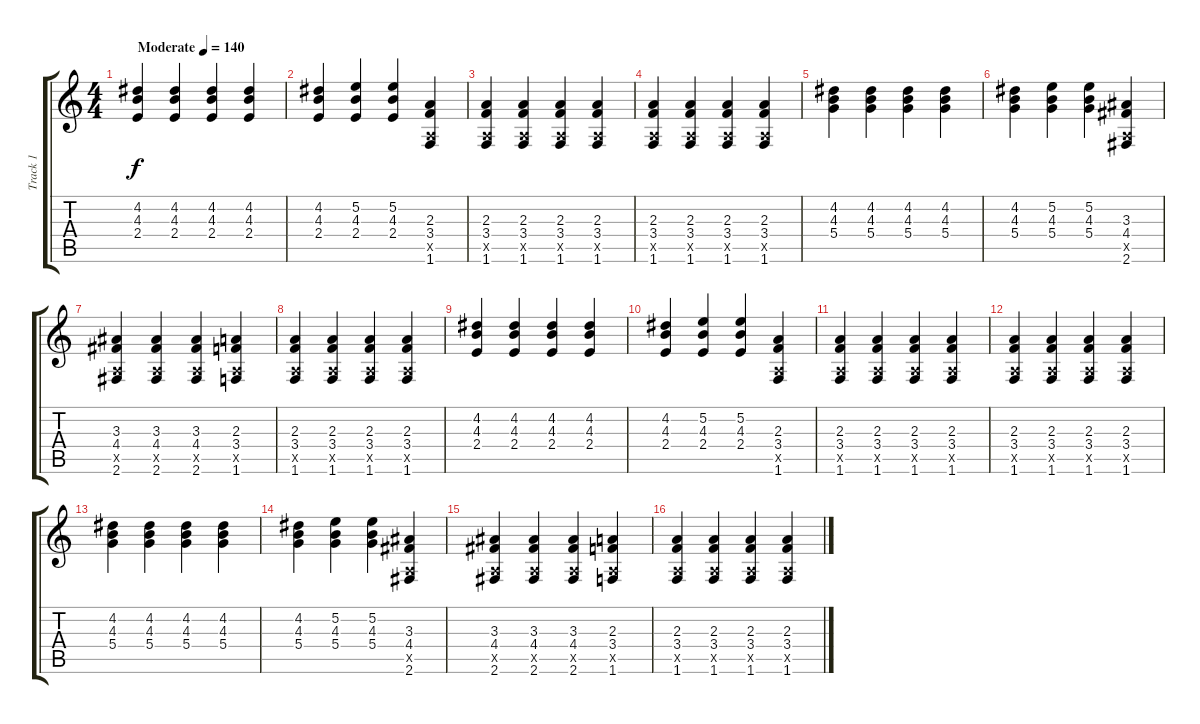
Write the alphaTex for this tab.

\track ("Track 1" "Track 1") {instrument acousticguitarnylon}
\staff {score tabs}
\tuning (E4 B3 G3 D3 A2 E2) {hide}
\ts (4 4)
\tempo (140 "Moderate")
\clef g2
\ks c
(4.2 4.3 2.4).4{dy f instrument acousticguitarnylon} (4.2 4.3 2.4).4 (4.2 4.3 2.4).4 (4.2 4.3 2.4).4 |
(4.2 4.3 2.4).4 (5.2 4.3 2.4).4 (5.2 4.3 2.4).4 (2.3 3.4 0.5{x} 1.6).4 |
(2.3 3.4 0.5{x} 1.6).4 (2.3 3.4 0.5{x} 1.6).4 (2.3 3.4 0.5{x} 1.6).4 (2.3 3.4 0.5{x} 1.6).4 |
(2.3 3.4 0.5{x} 1.6).4 (2.3 3.4 0.5{x} 1.6).4 (2.3 3.4 0.5{x} 1.6).4 (2.3 3.4 0.5{x} 1.6).4 |
(4.2 4.3 5.4).4 (4.2 4.3 5.4).4 (4.2 4.3 5.4).4 (4.2 4.3 5.4).4 |
(4.2 4.3 5.4).4 (5.2 4.3 5.4).4 (5.2 4.3 5.4).4 (3.3 4.4 0.5{x} 2.6).4 |
(3.3 4.4 0.5{x} 2.6).4 (3.3 4.4 0.5{x} 2.6).4 (3.3 4.4 0.5{x} 2.6).4 (2.3 3.4 0.5{x} 1.6).4 |
(2.3 3.4 0.5{x} 1.6).4 (2.3 3.4 0.5{x} 1.6).4 (2.3 3.4 0.5{x} 1.6).4 (2.3 3.4 0.5{x} 1.6).4 |
(4.2 4.3 2.4).4 (4.2 4.3 2.4).4 (4.2 4.3 2.4).4 (4.2 4.3 2.4).4 |
(4.2 4.3 2.4).4 (5.2 4.3 2.4).4 (5.2 4.3 2.4).4 (2.3 3.4 0.5{x} 1.6).4 |
(2.3 3.4 0.5{x} 1.6).4 (2.3 3.4 0.5{x} 1.6).4 (2.3 3.4 0.5{x} 1.6).4 (2.3 3.4 0.5{x} 1.6).4 |
(2.3 3.4 0.5{x} 1.6).4 (2.3 3.4 0.5{x} 1.6).4 (2.3 3.4 0.5{x} 1.6).4 (2.3 3.4 0.5{x} 1.6).4 |
(4.2 4.3 5.4).4 (4.2 4.3 5.4).4 (4.2 4.3 5.4).4 (4.2 4.3 5.4).4 |
(4.2 4.3 5.4).4 (5.2 4.3 5.4).4 (5.2 4.3 5.4).4 (3.3 4.4 0.5{x} 2.6).4 |
(3.3 4.4 0.5{x} 2.6).4 (3.3 4.4 0.5{x} 2.6).4 (3.3 4.4 0.5{x} 2.6).4 (2.3 3.4 0.5{x} 1.6).4 |
(2.3 3.4 0.5{x} 1.6).4 (2.3 3.4 0.5{x} 1.6).4 (2.3 3.4 0.5{x} 1.6).4 (2.3 3.4 0.5{x} 1.6).4
